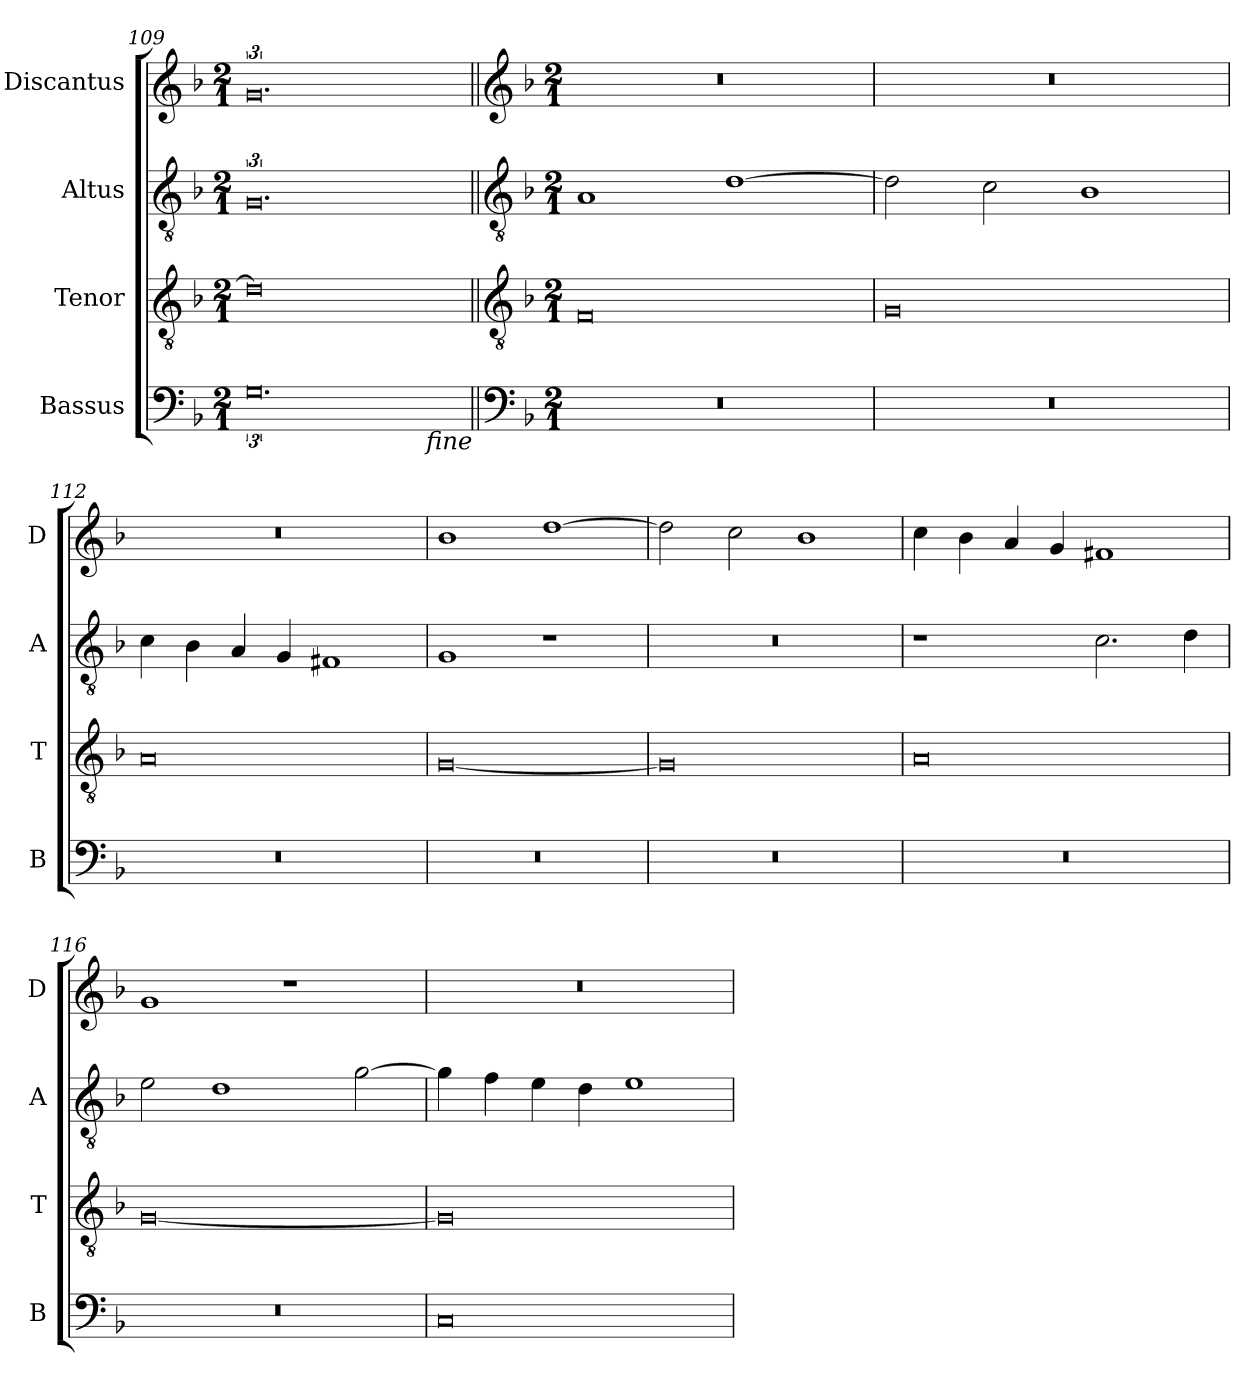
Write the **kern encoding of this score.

**kern	**kern	**kern	**kern
*part4	*part3	*part2	*part1
*staff4	*staff3	*staff2	*staff1
*I"Bassus	*I"Tenor	*I"Altus	*I"Discantus
*I'B	*I'T	*I'A	*I'D
*clefF4	*clefGv2	*clefGv2	*clefG2
*k[b-]	*k[b-]	*k[b-]	*k[b-]
*M2/1	*M2/1	*M2/1	*M2/1
=109	=109	=109	=109
3%4.G	0d]	3%4.G	3%4.g
!LO:TX:b:i:rj:t=fine	!	!	!
!!LO:LB:g=z
=110||	=110||	=110||	=110||
*clefF4	*clefGv2	*clefGv2	*clefG2
*k[b-]	*k[b-]	*k[b-]	*k[b-]
*M2/1	*M2/1	*M2/1	*M2/1
0r	0F	1A	0r
.	.	[1d	.
=111	=111	=111	=111
0r	0G	2d\]	0r
.	.	2c\	.
.	.	1B-	.
=112	=112	=112	=112
0r	0A	4c\	0r
.	.	4B-\	.
.	.	4A/	.
.	.	4G/	.
.	.	1F#X	.
=113	=113	=113	=113
0r	[0G	1G	1b-
.	.	1r	[1dd
=114	=114	=114	=114
0r	0G]	0r	2dd\]
.	.	.	2cc\
.	.	.	1b-
=115	=115	=115	=115
0r	0A	1r	4cc\
.	.	.	4b-\
.	.	.	4a/
.	.	.	4g/
.	.	2.c\	1f#X
.	.	4d\	.
=116	=116	=116	=116
0r	[0G	2e\	1g
.	.	1d	.
.	.	.	1r
.	.	[2g\	.
=117	=117	=117	=117
0C	0G]	4g\]	0r
.	.	4f\	.
.	.	4e\	.
.	.	4d\	.
.	.	1e	.
=	=	=	=
*-	*-	*-	*-
